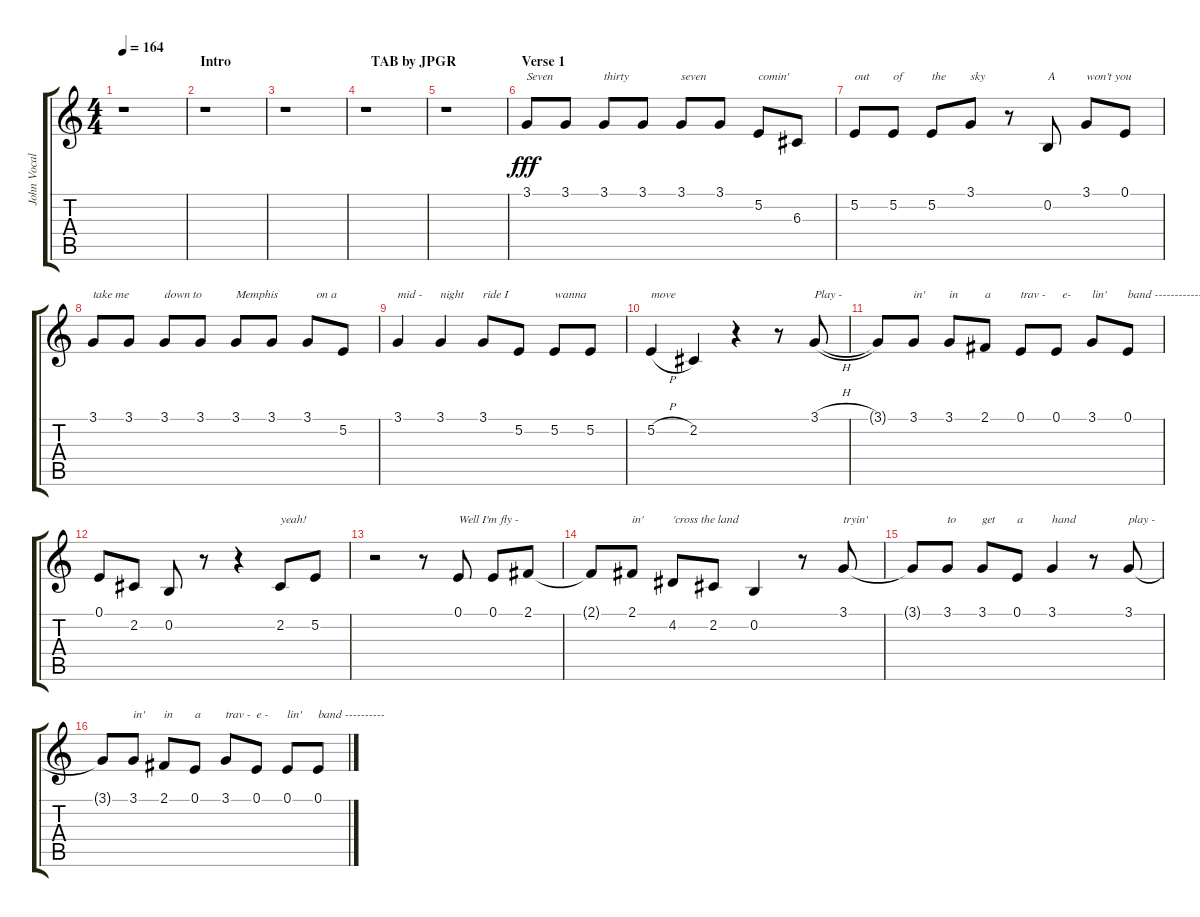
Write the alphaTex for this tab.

\track ("John Vocal" "John Vocal") {instrument altosax}
\staff {score tabs}
\tuning (E4 B3 G3 D3 A2 E2) {hide}
\ts (4 4)
\tempo 164
\clef g2
\ks c
r.1{dy fff instrument altosax} |
\section ("" "Intro                                        TAB by JPGR")
r.1 |
r.1 |
r.1 |
r.1 |
\section ("" "Verse 1")
3.1.8{txt "Seven"} 3.1.8 3.1.8{txt "thirty"} 3.1.8 3.1.8{txt "seven"} 3.1.8 5.2.8{txt "comin'"} 6.3.8 |
5.2.8{txt "out"} 5.2.8{txt "of"} 5.2.8{txt "the"} 3.1.8{txt "sky"} r.8 0.2.8{txt "A"} 3.1.8{txt "won't you"} 0.1.8 |
3.1.8{txt "take me"} 3.1.8 3.1.8{txt "down to"} 3.1.8 3.1.8{txt "Memphis"} 3.1.8 3.1.8{txt "   on a"} 5.2.8 |
3.1.4{txt "mid -"} 3.1.4{txt "night"} 3.1.8{txt "ride I"} 5.2.8 5.2.8{txt "wanna"} 5.2.8 |
5.2{h}.4{txt "move"} 2.2.4 r.4 r.8 3.1{h}.8{txt "Play -"} |
3.1{t}.8 3.1.8{txt "in'"} 3.1.8{txt "in"} 2.1.8{txt "a"} 0.1.8{txt "trav -"} 0.1.8{txt "  e- "} 3.1.8{txt "lin' "} 0.1.8{txt "band -------------"} |
0.1.8 2.2.8 0.2.8 r.8 r.4 2.2.8{txt "yeah!"} 5.2.8 |
r.2 r.8 0.1.8{txt "Well I'm fly -"} 0.1.8 2.1.8 |
2.1{t}.8 2.1.8{txt "in'"} 4.2.8{txt "'cross the land"} 2.2.8 0.2.4 r.8 3.1.8{txt "tryin'"} |
3.1{t}.8 3.1.8{txt "to"} 3.1.8{txt "get"} 0.1.8{txt "a"} 3.1.4{txt "hand"} r.8 3.1.8{txt "play -"} |
3.1{t}.8 3.1.8{txt "in'"} 2.1.8{txt "in"} 0.1.8{txt "a"} 3.1.8{txt "trav -"} 0.1.8{txt "e -"} 0.1.8{txt "lin'"} 0.1.8{txt "band ----------"}
